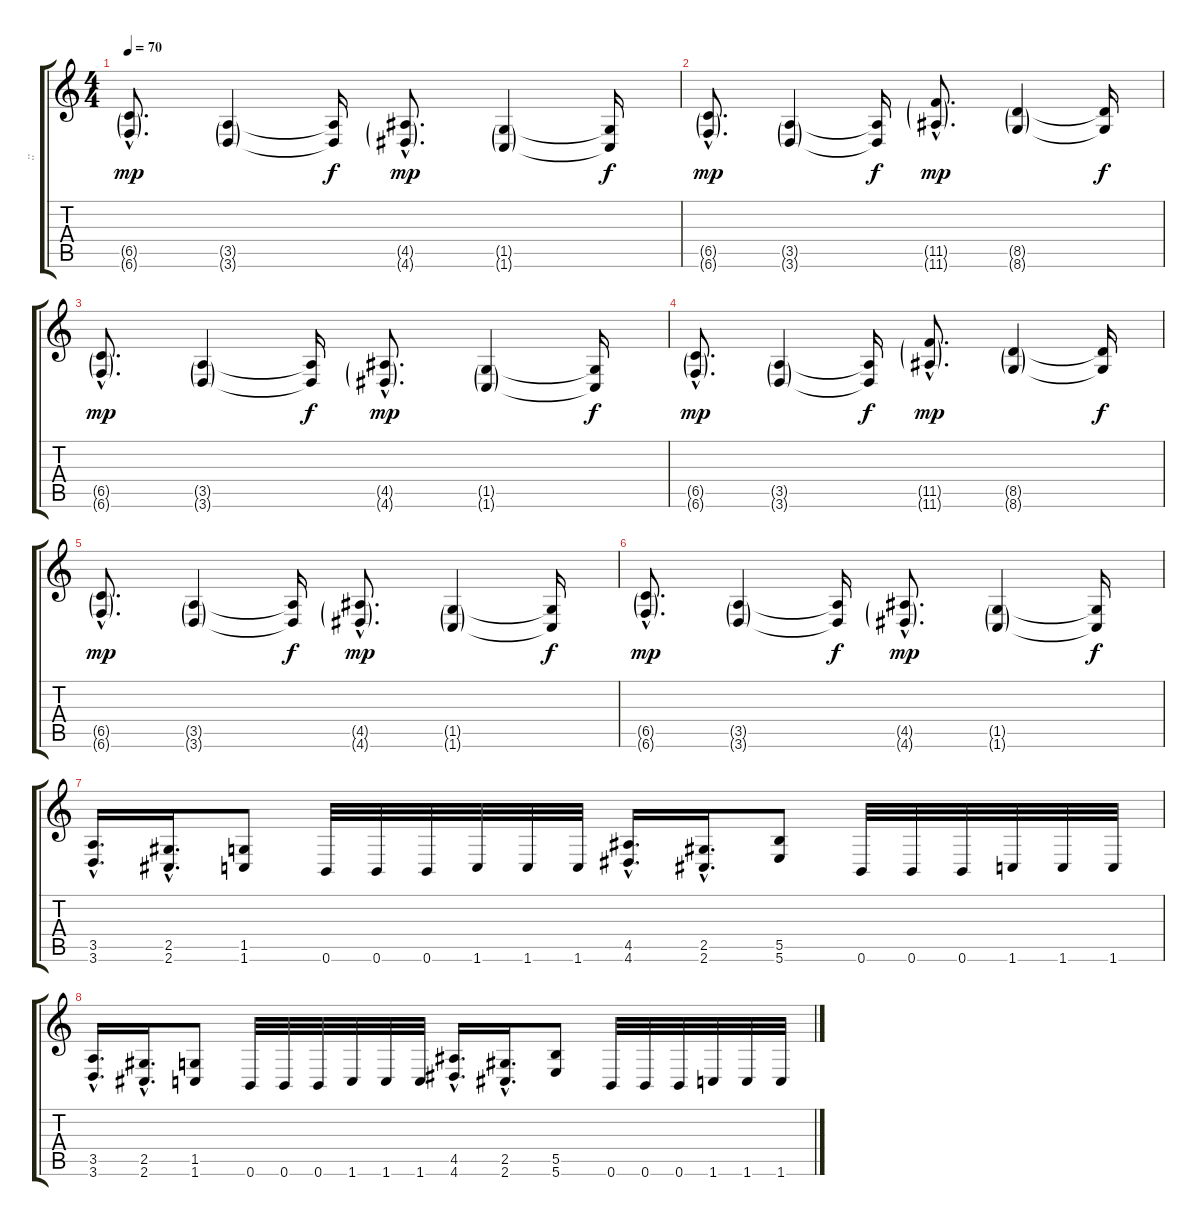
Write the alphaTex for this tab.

\track ("        :: James Root #4 ::" "        ::") {instrument distortionguitar}
\staff {score tabs}
\tuning (Db4 Ab3 E3 B2 Gb2 B1) {hide}
\ts (4 4)
\tempo 70
\clef g2
\ks c
(6.5{g hac} 6.6{g hac}).8{d dy mp} (3.5{g} 3.6{g}).4 (3.5{t} 3.6{t}).16{dy f} (4.5{g hac} 4.6{g hac}).8{d dy mp} (1.5{g} 1.6{g}).4 (1.5{t} 1.6{t}).16{dy f} |
(6.5{g hac} 6.6{g hac}).8{d dy mp} (3.5{g} 3.6{g}).4 (3.5{t} 3.6{t}).16{dy f} (11.5{g hac} 11.6{g hac}).8{d dy mp} (8.5{g} 8.6{g}).4 (8.5{t} 8.6{t}).16{dy f} |
(6.5{g hac} 6.6{g hac}).8{d dy mp} (3.5{g} 3.6{g}).4 (3.5{t} 3.6{t}).16{dy f} (4.5{g hac} 4.6{g hac}).8{d dy mp} (1.5{g} 1.6{g}).4 (1.5{t} 1.6{t}).16{dy f} |
(6.5{g hac} 6.6{g hac}).8{d dy mp} (3.5{g} 3.6{g}).4 (3.5{t} 3.6{t}).16{dy f} (11.5{g hac} 11.6{g hac}).8{d dy mp} (8.5{g} 8.6{g}).4 (8.5{t} 8.6{t}).16{dy f} |
(6.5{g hac} 6.6{g hac}).8{d dy mp} (3.5{g} 3.6{g}).4 (3.5{t} 3.6{t}).16{dy f} (4.5{g hac} 4.6{g hac}).8{d dy mp} (1.5{g} 1.6{g}).4 (1.5{t} 1.6{t}).16{dy f} |
(6.5{g hac} 6.6{g hac}).8{d dy mp} (3.5{g} 3.6{g}).4 (3.5{t} 3.6{t}).16{dy f} (4.5{g hac} 4.6{g hac}).8{d dy mp} (1.5{g} 1.6{g}).4 (1.5{t} 1.6{t}).16{dy f} |
(3.5{hac} 3.6{hac}).16{d volume 16} (2.5{hac} 2.6{hac}).16{d} (1.5 1.6).8 0.6.32 0.6.32 0.6.32 1.6.32 1.6.32 1.6.32 (4.5{hac} 4.6{hac}).16{d} (2.5{hac} 2.6{hac}).16{d} (5.5 5.6).8 0.6.32 0.6.32 0.6.32 1.6.32 1.6.32 1.6.32 |
(3.5{hac} 3.6{hac}).16{d volume 16} (2.5{hac} 2.6{hac}).16{d} (1.5 1.6).8 0.6.32 0.6.32 0.6.32 1.6.32 1.6.32 1.6.32 (4.5{hac} 4.6{hac}).16{d} (2.5{hac} 2.6{hac}).16{d} (5.5 5.6).8 0.6.32 0.6.32 0.6.32 1.6.32 1.6.32 1.6.32
